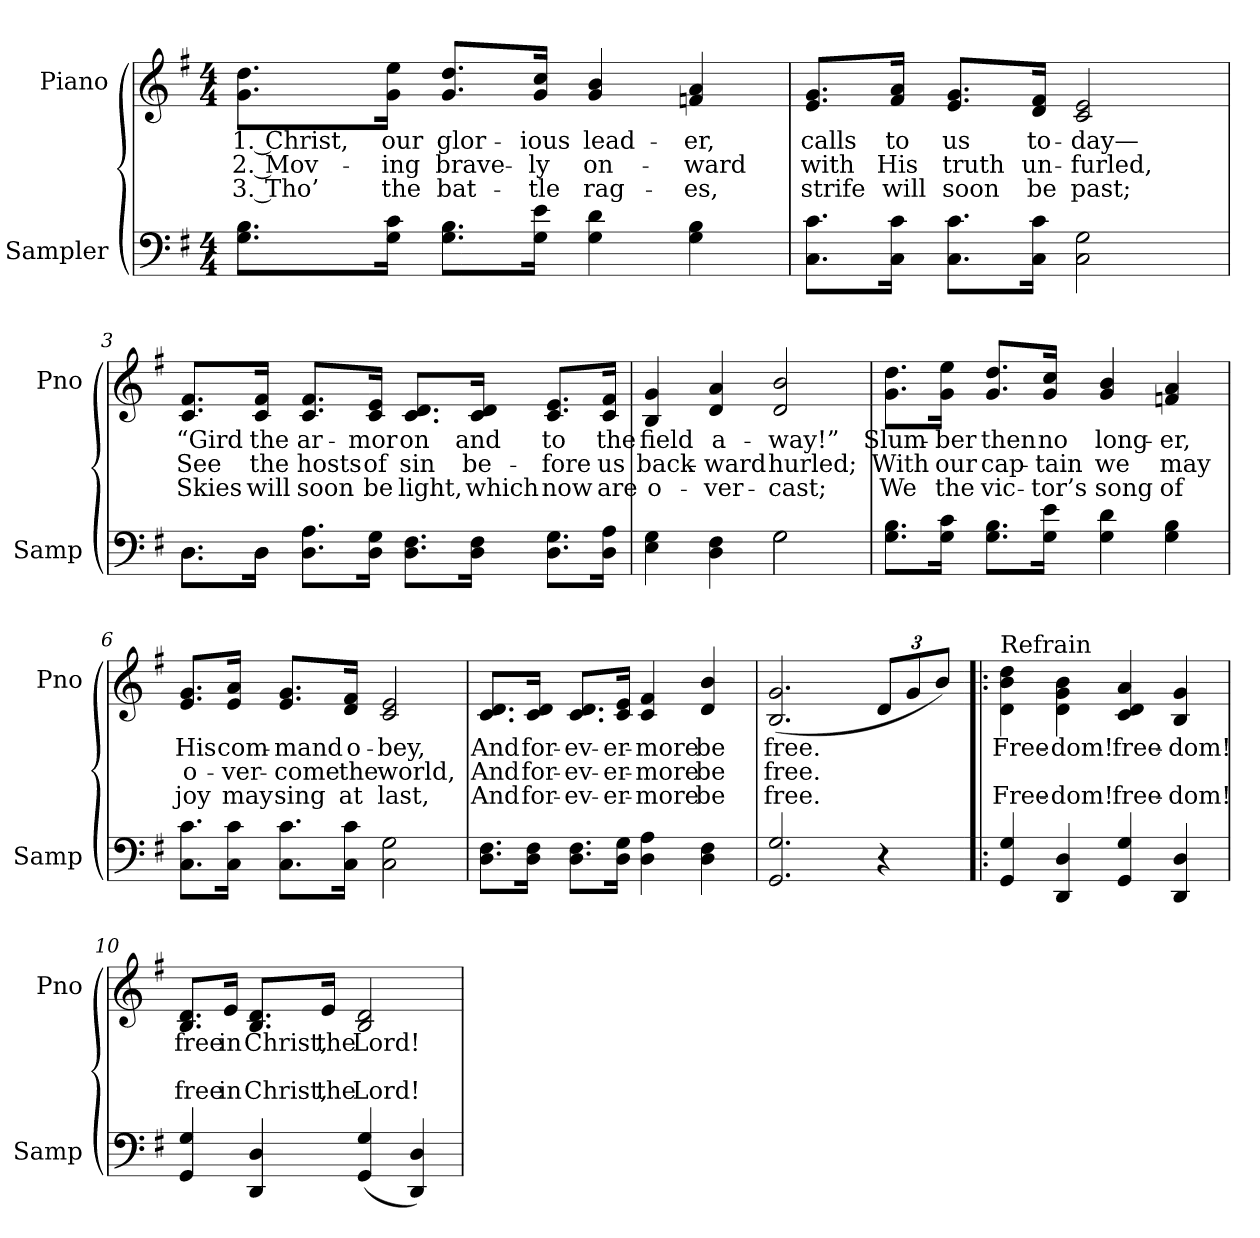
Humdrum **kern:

**kern	**kern	**text	**text	**text
*part2	*part1	*part1	*part1	*part1
*staff2	*staff1	*staff1	*staff1	*staff1
*I"Sampler	*I"Piano	*	*	*
*I'Samp	*I'Pno	*	*	*
*clefF4	*clefG2	*	*	*
*k[f#]	*k[f#]	*	*	*
*G:	*G:	*	*	*
*M4/4	*M4/4	*	*	*
=1	=1	=1	=1	=1
8.G\ 8.B\L	8.g\ 8.dd\L	1. Christ,	2. Mov-	3. Tho’
16G\ 16c\Jk	16g\ 16ee\Jk	our	-ing	the
8.G\ 8.B\L	8.g/ 8.dd/L	glor-	brave-	bat-
16G\ 16e\Jk	16g/ 16cc/Jk	-ious	-ly	-tle
4G 4d	4g 4b	lead-	on-	rag-
4G 4B	4fn 4a	-er,	-ward	-es,
=2	=2	=2	=2	=2
8.C\ 8.c\L	8.e/ 8.g/L	calls	with	strife
16C\ 16c\Jk	16f#/ 16a/Jk	to	His	will
8.C\ 8.c\L	8.e/ 8.g/L	us	truth	soon
16C\ 16c\Jk	16d/ 16f#/Jk	to-	un-	be
2C 2G	2c 2e	-day—	-furled,	past;
=3	=3	=3	=3	=3
*^	*	*	*	*
8.D\L	8.D\L	8.c/ 8.f#/L	“Gird	See	Skies
16D\Jk	16D\Jk	16c/ 16f#/Jk	the	the	will
8.D\ 8.A\L	2.ryy	8.c/ 8.f#/L	ar-	hosts	soon
16D\ 16G\Jk	.	16c/ 16e/Jk	-mor	of	be
8.D\ 8.F#\L	.	8.c/ 8.d/L	on	sin	light,
16D\ 16F#\Jk	.	16c/ 16d/Jk	and	be-	which
8.D\ 8.G\L	.	8.c/ 8.e/L	to	-fore	now
16D\ 16A\Jk	.	16c/ 16f#/Jk	the	us	are
=4	=4	=4	=4	=4	=4
4E 4G	2ryy	4B 4g	field	back-	o-
4D 4F#	.	4d 4a	a-	-ward	-ver-
2G\	2G	2d 2b	-way!”	hurled;	-cast;
*v	*v	*	*	*	*
=5	=5	=5	=5	=5
8.G\ 8.B\L	8.g\ 8.dd\L	Slum-	With	We
16G\ 16c\Jk	16g\ 16ee\Jk	-ber	our	the
8.G\ 8.B\L	8.g/ 8.dd/L	then	cap-	vic-
16G\ 16e\Jk	16g/ 16cc/Jk	no	-tain	-tor’s
4G 4d	4g 4b	long-	we	song
4G 4B	4fn 4a	-er,	may	of
=6	=6	=6	=6	=6
8.C\ 8.c\L	8.e/ 8.g/L	His	o-	joy
16C\ 16c\Jk	16e/ 16a/Jk	com-	-ver-	may
8.C\ 8.c\L	8.e/ 8.g/L	-mand	-come	sing
16C\ 16c\Jk	16d/ 16f#/Jk	o-	the	at
2C 2G	2c 2e	-bey,	world,	last,
=7	=7	=7	=7	=7
8.D\ 8.F#\L	8.c/ 8.d/L	And	And	And
16D\ 16F#\Jk	16c/ 16d/Jk	for-	for-	for-
8.D\ 8.F#\L	8.c/ 8.d/L	-ev-	-ev-	-ev-
16D\ 16G\Jk	16c/ 16e/Jk	-er-	-er-	-er-
4D 4A	4c 4f#	-more	-more	-more
4D 4F#	4d 4b	be	be	be
=8	=8	=8	=8	=8
2.GG 2.G	(2.B 2.g	free.	free.	free.
4r	12d/L	.	.	.
.	12g/	.	.	.
.	12b/J)	.	.	.
=9!|:	=9!|:	=9!|:	=9!|:	=9!|:
!	!LO:TX:t=Refrain	!	!	!
4GG 4G	4d\ 4b\ 4dd\	Free-	.	Free-
4DD 4D	4d\ 4g\ 4b\	-dom!	.	-dom!
4GG 4G	4c 4d 4a	free-	.	free-
4DD 4D	4B 4g	-dom!	.	-dom!
=10	=10	=10	=10	=10
4GG 4G	8.B/ 8.d/L	free	.	free
.	16e/Jk	in	.	in
4DD 4D	8.B/ 8.d/L	Christ,	.	Christ,
.	16e/Jk	the	.	the
(4GG 4G	2B 2d	Lord!	.	Lord!
4DD 4D)	.	.	.	.
=	=	=	=	=
*-	*-	*-	*-	*-
